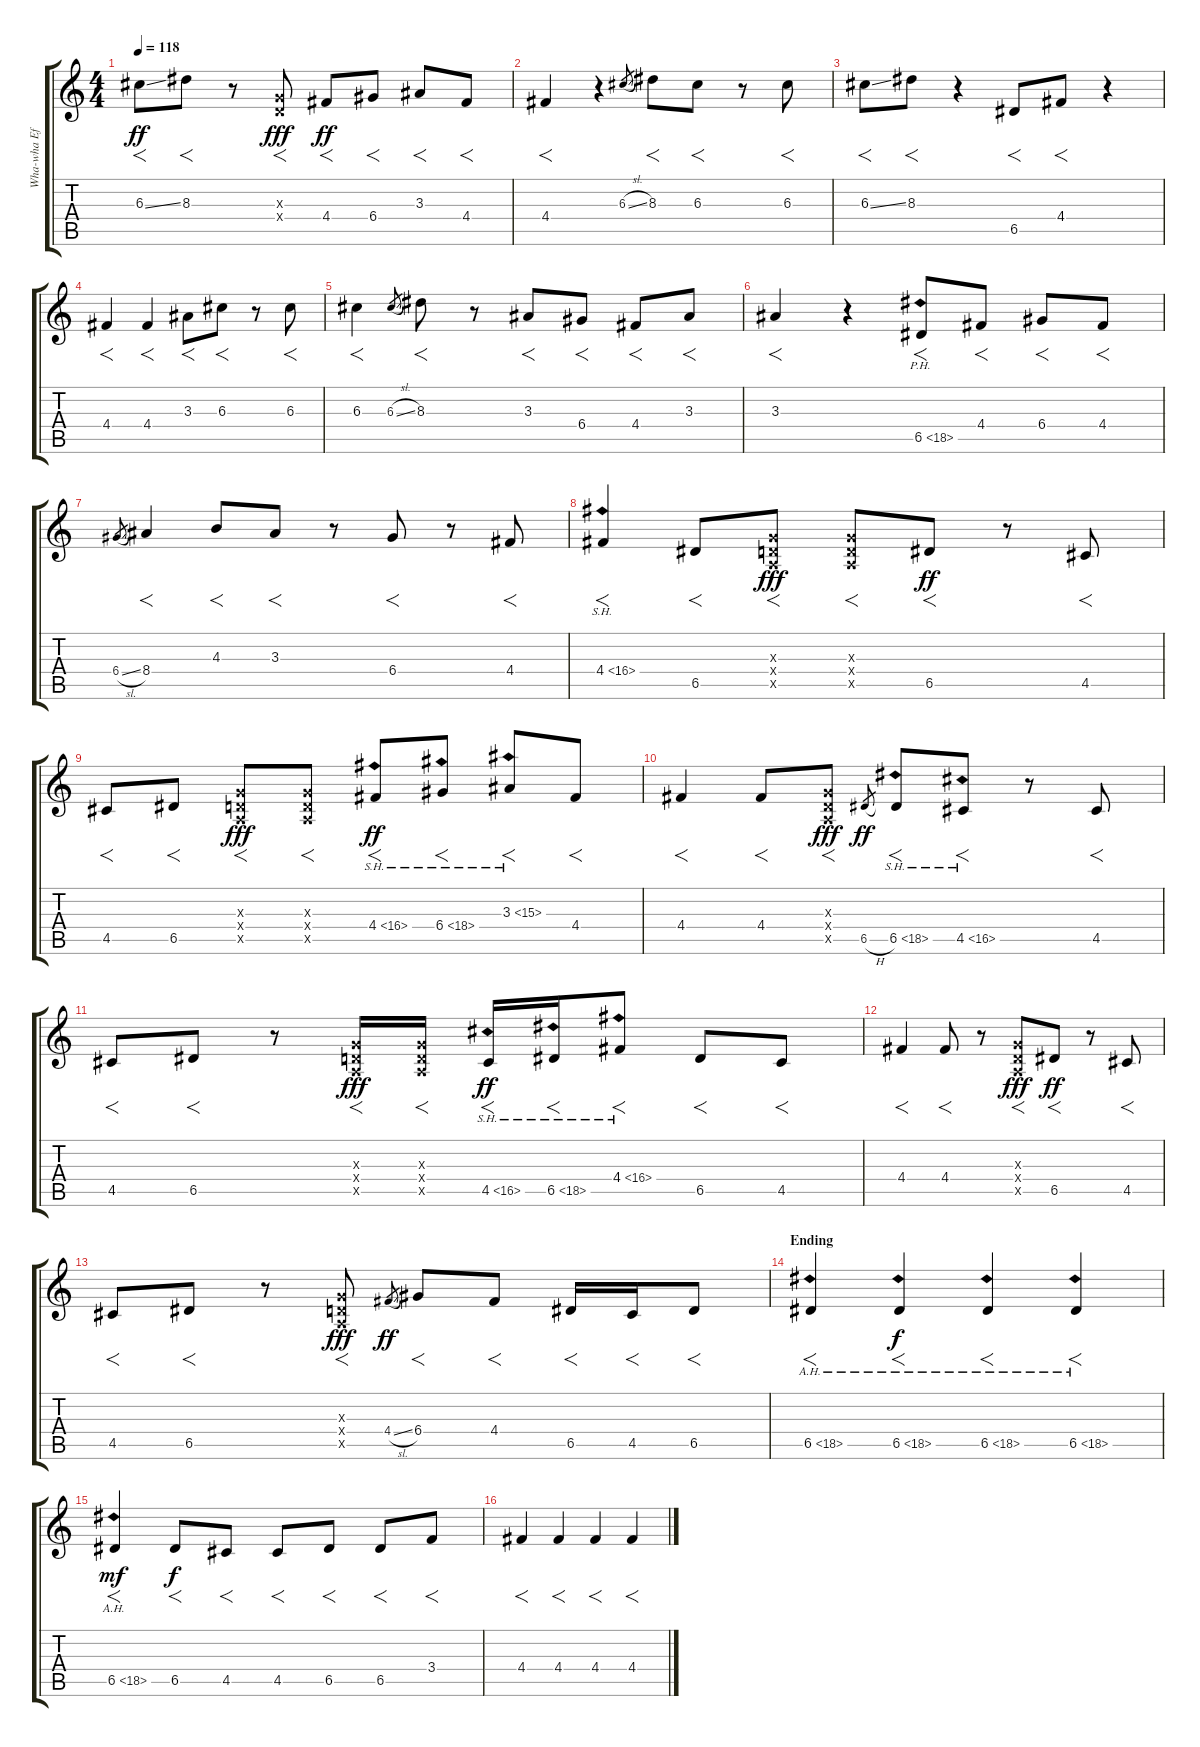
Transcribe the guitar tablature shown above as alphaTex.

\track ("Wha-wha Effect" "Wha-wha Ef") {instrument overdrivenguitar}
\staff {score tabs}
\tuning (E4 B3 G3 D3 A2 E2) {hide}
\ts (4 4)
\tempo 118
\clef g2
\ks c
6.3{ss}.8{f dy ff} 8.3.8{f} r.8 (0.3{x} 0.4{x}).8{f dy fff} 4.4.8{f dy ff} 6.4.8{f} 3.3.8{f} 4.4.8{f} |
4.4.4{f} r.4 6.3{sl}.8{gr} 8.3.8{f} 6.3.8{f} r.8 6.3.8{f} |
6.3{ss}.8{f} 8.3.8{f} r.4 6.5.8{f} 4.4.8{f} r.4 |
4.4.4{f} 4.4.4{f} 3.3.8{f} 6.3.8{f} r.8 6.3.8{f} |
6.3.4{f} 6.3{sl}.8{gr} 8.3.8{f} r.8 3.3.8{f} 6.4.8{f} 4.4.8{f} 3.3.8{f} |
3.3.4{f} r.4 6.5{ph 12}.8{f} 4.4.8{f} 6.4.8{f} 4.4.8{f} |
6.4{sl}.8{gr} 8.4.4{f} 4.3.8{f} 3.3.8{f} r.8 6.4.8{f} r.8 4.4.8{f} |
4.4{sh 12}.4{f} 6.5.8{f} (0.3{x} 0.4{x} 0.5{x}).8{f dy fff} (0.3{x} 0.4{x} 0.5{x}).8{f} 6.5.8{f dy ff} r.8 4.5.8{f} |
4.5.8{f} 6.5.8{f} (0.3{x} 0.4{x} 0.5{x}).8{f dy fff} (0.3{x} 0.4{x} 0.5{x}).8{f} 4.4{sh 12}.8{f dy ff} 6.4{sh 12}.8{f} 3.3{sh 12}.8{f} 4.4.8{f} |
4.4.4{f} 4.4.8{f} (0.3{x} 0.4{x} 0.5{x}).8{f dy fff} 6.5{h}.8{gr dy ff} 6.5{sh 12}.8{f} 4.5{sh 12}.8{f} r.8 4.5.8{f} |
4.5.8{f} 6.5.8{f} r.8 (0.3{x} 0.4{x} 0.5{x}).16{f dy fff} (0.3{x} 0.4{x} 0.5{x}).16{f} 4.5{sh 12}.16{f dy ff} 6.5{sh 12}.16{f} 4.4{sh 12}.8{f} 6.5.8{f} 4.5.8{f} |
4.4.4{f} 4.4.8{f} r.8 (0.3{x} 0.4{x} 0.5{x}).8{f dy fff} 6.5.8{f dy ff} r.8 4.5.8{f} |
4.5.8{f} 6.5.8{f} r.8 (0.3{x} 0.4{x} 0.5{x}).8{f dy fff} 4.4{sl}.8{gr dy ff} 6.4.8{f} 4.4.8{f} 6.5.16{f} 4.5.16{f} 6.5.8{f} |
\section ("" "Ending")
6.5{ah 12}.4{f} 6.5{ah 12}.4{f dy f} 6.5{ah 12}.4{f} 6.5{ah 12}.4{f} |
6.5{ah 12}.4{f dy mf} 6.5.8{f dy f} 4.5.8{f} 4.5.8{f} 6.5.8{f} 6.5.8{f} 3.4.8{f} |
4.4.4{f} 4.4.4{f} 4.4.4{f} 4.4.4{f}
